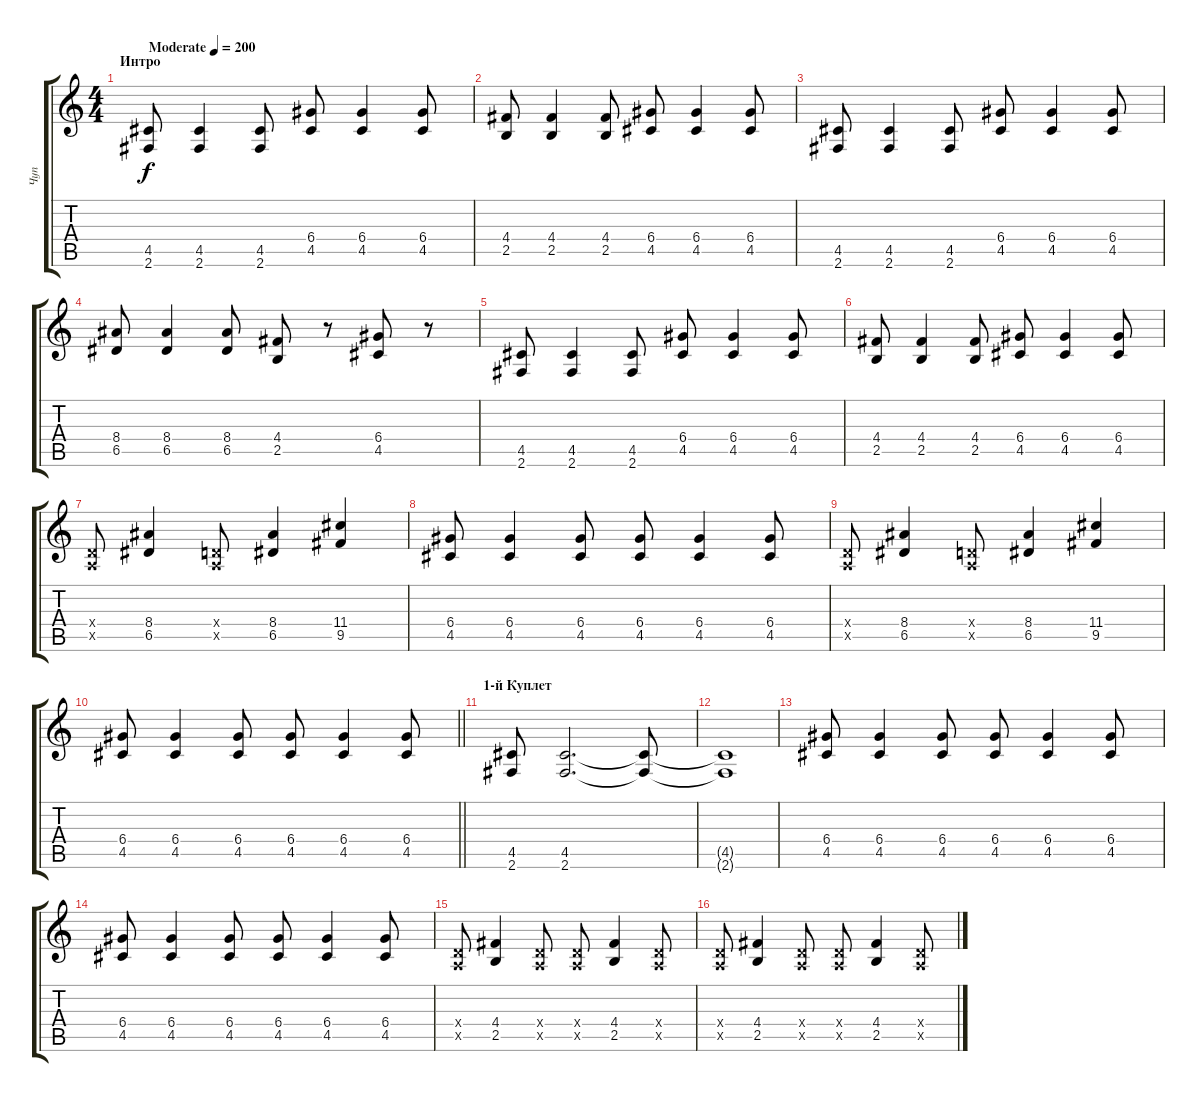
\track ("Чуп" "Чуп") {instrument overdrivenguitar}
\staff {score tabs}
\tuning (E4 B3 G3 D3 A2 E2) {hide}
\ts (4 4)
\section ("" "Интро")
\tempo (200 "Moderate")
\clef g2
\ks c
(4.5 2.6).8{dy f instrument overdrivenguitar} (4.5 2.6).4 (4.5 2.6).8 (6.4 4.5).8 (6.4 4.5).4 (6.4 4.5).8 |
(4.4 2.5).8 (4.4 2.5).4 (4.4 2.5).8 (6.4 4.5).8 (6.4 4.5).4 (6.4 4.5).8 |
(4.5 2.6).8 (4.5 2.6).4 (4.5 2.6).8 (6.4 4.5).8 (6.4 4.5).4 (6.4 4.5).8 |
(8.4 6.5).8 (8.4 6.5).4 (8.4 6.5).8 (4.4 2.5).8 r.8 (6.4 4.5).8 r.8 |
(4.5 2.6).8 (4.5 2.6).4 (4.5 2.6).8 (6.4 4.5).8 (6.4 4.5).4 (6.4 4.5).8 |
(4.4 2.5).8 (4.4 2.5).4 (4.4 2.5).8 (6.4 4.5).8 (6.4 4.5).4 (6.4 4.5).8 |
(0.4{x} 0.5{x}).8 (8.4 6.5).4 (0.4{x} 0.5{x}).8 (8.4 6.5).4 (11.4 9.5).4 |
(6.4 4.5).8 (6.4 4.5).4 (6.4 4.5).8 (6.4 4.5).8 (6.4 4.5).4 (6.4 4.5).8 |
(0.4{x} 0.5{x}).8 (8.4 6.5).4 (0.4{x} 0.5{x}).8 (8.4 6.5).4 (11.4 9.5).4 |
\barLineRight lightlight
(6.4 4.5).8 (6.4 4.5).4 (6.4 4.5).8 (6.4 4.5).8 (6.4 4.5).4 (6.4 4.5).8 |
\section ("" "1-й Куплет")
(4.5 2.6).8 (4.5 2.6).2{d} (4.5{t} 2.6{t}).8 |
(4.5{t} 2.6{t}).1 |
(6.4 4.5).8 (6.4 4.5).4 (6.4 4.5).8 (6.4 4.5).8 (6.4 4.5).4 (6.4 4.5).8 |
(6.4 4.5).8 (6.4 4.5).4 (6.4 4.5).8 (6.4 4.5).8 (6.4 4.5).4 (6.4 4.5).8 |
(0.4{x} 0.5{x}).8 (4.4 2.5).4 (0.4{x} 0.5{x}).8 (0.4{x} 0.5{x}).8 (4.4 2.5).4 (0.4{x} 0.5{x}).8 |
(0.4{x} 0.5{x}).8 (4.4 2.5).4 (0.4{x} 0.5{x}).8 (0.4{x} 0.5{x}).8 (4.4 2.5).4 (0.4{x} 0.5{x}).8
